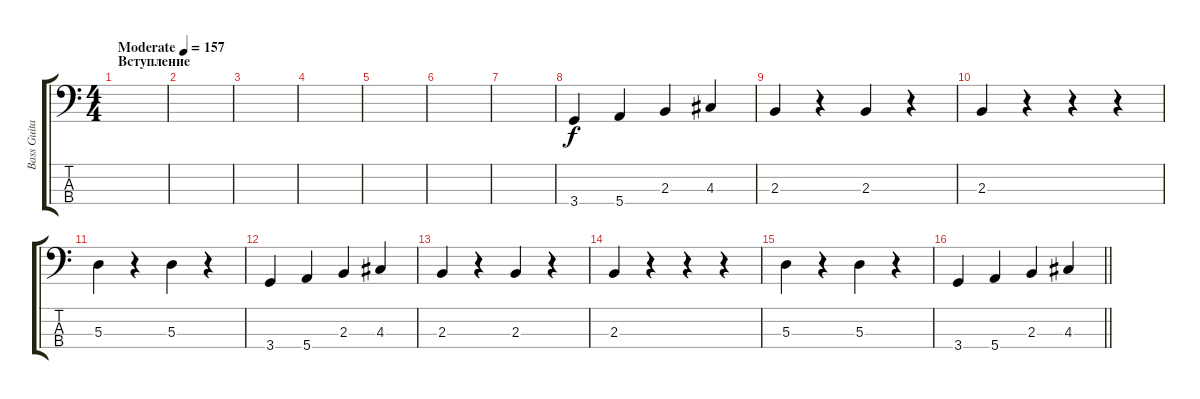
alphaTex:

\track ("Bass Guitar" "Bass Guita") {instrument electricbassfinger}
\staff {score tabs}
\tuning (G2 D2 A1 E1) {hide}
\ts (4 4)
\section ("" "Вступление")
\tempo (157 "Moderate")
\clef f4
\ks c
|
|
|
|
|
|
|
3.4.4 5.4.4 2.3.4 4.3.4 |
2.3.4 r.4 2.3.4 r.4 |
2.3.4 r.4 r.4 r.4 |
5.3.4 r.4 5.3.4 r.4 |
3.4.4 5.4.4 2.3.4 4.3.4 |
2.3.4 r.4 2.3.4 r.4 |
2.3.4 r.4 r.4 r.4 |
5.3.4 r.4 5.3.4 r.4 |
\barLineRight lightlight
3.4.4 5.4.4 2.3.4 4.3.4
